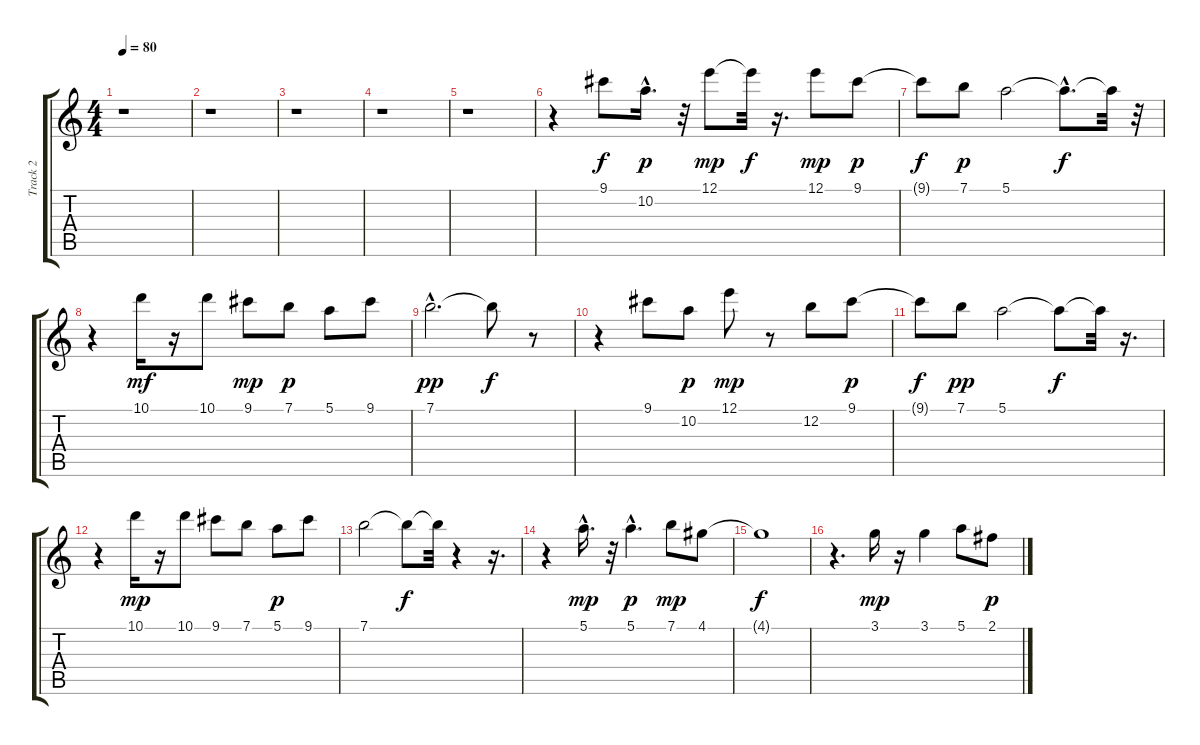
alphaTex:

\track ("Track 2" "Track 2") {instrument acousticguitarnylon}
\staff {score tabs}
\tuning (E4 B3 G3 D3 A2 E2) {hide}
\ts (4 4)
\tempo 80
\clef g2
\ks c
r.1{dy f instrument acousticguitarnylon} |
r.1 |
r.1 |
r.1 |
r.1 |
r.4 9.1.8 10.2{hac}.16{d dy p} r.32 12.1.8{dy mp} 12.1{t}.32{dy f} r.16{d} 12.1.8{dy mp} 9.1.8{dy p} |
9.1{t}.8{dy f} 7.1.8{dy p} 5.1.2 5.1{hac t}.8{d dy f} 5.1{t}.32 r.32 |
r.4 10.1.16{dy mf} r.16 10.1.8 9.1.8{dy mp} 7.1.8{dy p} 5.1.8 9.1.8 |
7.1{hac}.2{d dy pp} 7.1{t}.8{dy f} r.8 |
r.4 9.1.8 10.2.8{dy p} 12.1.8{dy mp} r.8 12.2.8 9.1.8{dy p} |
9.1{t}.8{dy f} 7.1.8{dy pp} 5.1.2 5.1{t}.8{dy f} 5.1{t}.32 r.16{d} |
r.4 10.1.16{dy mp} r.16 10.1.8 9.1.8 7.1.8 5.1.8{dy p} 9.1.8 |
7.1.2 7.1{t}.8{dy f} 7.1{t}.32 r.4 r.16{d} |
r.4 5.1{hac}.16{d dy mp} r.32 5.1{hac}.4{d dy p} 7.1.8{dy mp} 4.1.8 |
4.1{t}.1{dy f} |
r.4{d} 3.1.16{dy mp} r.16 3.1.4 5.1.8 2.1.8{dy p}
